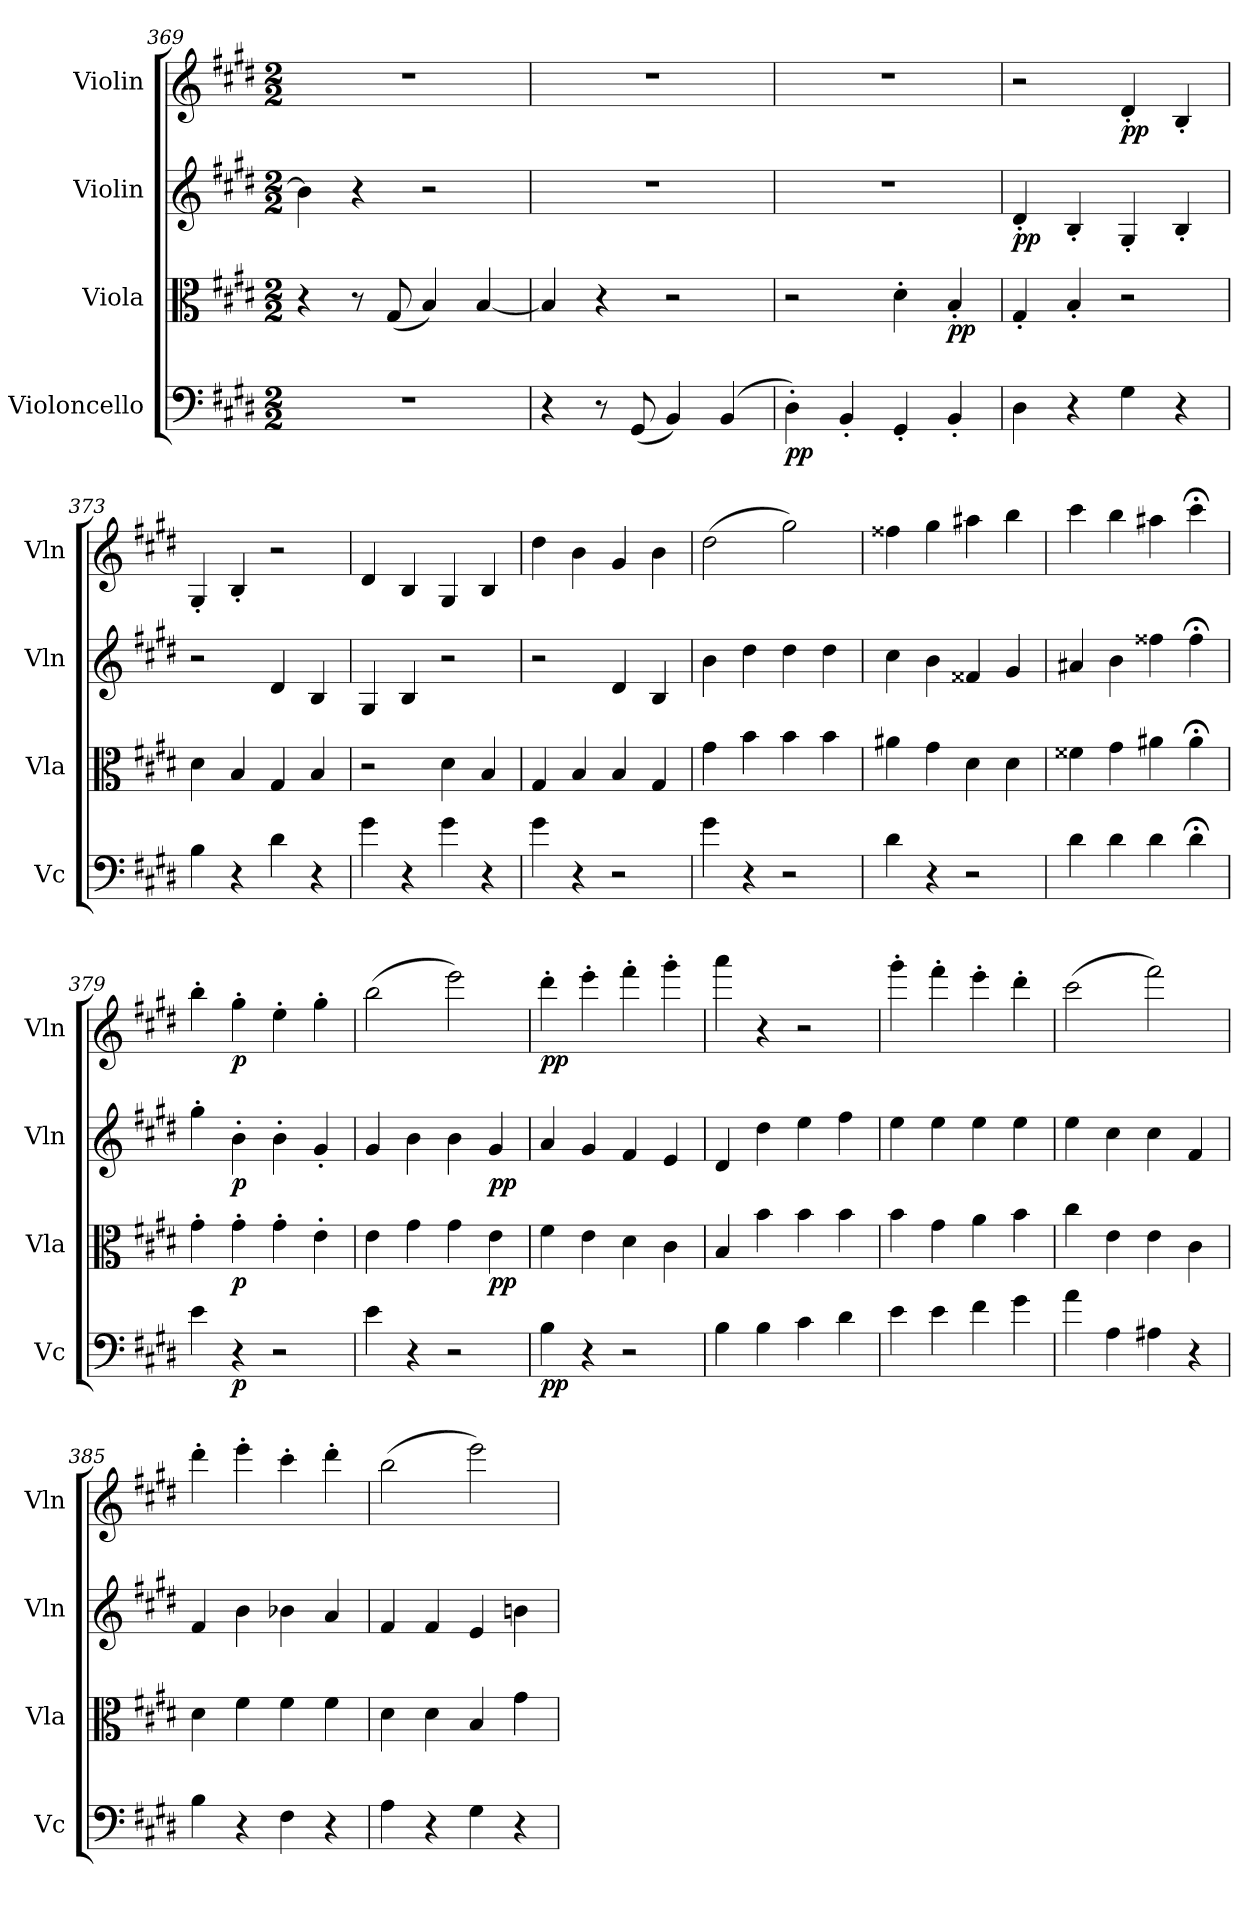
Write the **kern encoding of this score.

**kern	**dynam	**kern	**dynam	**kern	**dynam	**kern	**dynam
*part4	*part4	*part3	*part3	*part2	*part2	*part1	*part1
*staff4	*staff4	*staff3	*staff3	*staff2	*staff2	*staff1	*staff1
*I"Violoncello	*	*I"Viola	*	*I"Violin	*	*I"Violin	*
*I'Vc	*	*I'Vla	*	*I'Vln	*	*I'Vln	*
*clefF4	*	*clefC3	*	*clefG2	*	*clefG2	*
*k[f#c#g#d#]	*	*k[f#c#g#d#]	*	*k[f#c#g#d#]	*	*k[f#c#g#d#]	*
*M2/2	*	*M2/2	*	*M2/2	*	*M2/2	*
=369	=369	=369	=369	=369	=369	=369	=369
1r	.	4r	.	4b\]	.	1r	.
.	.	8r	.	4r	.	.	.
.	.	(8G#/	.	.	.	.	.
.	.	4B/)	.	2r	.	.	.
.	.	[4B/	.	.	.	.	.
=370	=370	=370	=370	=370	=370	=370	=370
4r	.	4B/]	.	1r	.	1r	.
8r	.	4r	.	.	.	.	.
(8GG#/	.	.	.	.	.	.	.
4BB/)	.	2r	.	.	.	.	.
(4BB/	.	.	.	.	.	.	.
=371	=371	=371	=371	=371	=371	=371	=371
4D#'\)	pp	2r	.	1r	.	1r	.
4BB'/	.	.	.	.	.	.	.
4GG#'/	.	4d#'\	.	.	.	.	.
4BB'/	.	4B'/	pp	.	.	.	.
=372	=372	=372	=372	=372	=372	=372	=372
4D#\	.	4G#'/	.	4d#'/	pp	2r	.
4r	.	4B'/	.	4B'/	.	.	.
4G#\	.	2r	.	4G#'/	.	4d#'/	pp
4r	.	.	.	4B'/	.	4B'/	.
=373	=373	=373	=373	=373	=373	=373	=373
4B\	.	4d#\	.	2r	.	4G#'/	.
4r	.	4B/	.	.	.	4B'/	.
4d#\	.	4G#/	.	4d#/	.	2r	.
4r	.	4B/	.	4B/	.	.	.
=374	=374	=374	=374	=374	=374	=374	=374
4g#\	.	2r	.	4G#/	.	4d#/	.
4r	.	.	.	4B/	.	4B/	.
4g#\	.	4d#\	.	2r	.	4G#/	.
4r	.	4B/	.	.	.	4B/	.
=375	=375	=375	=375	=375	=375	=375	=375
4g#\	.	4G#/	.	2r	.	4dd#\	.
4r	.	4B/	.	.	.	4b\	.
2r	.	4B/	.	4d#/	.	4g#/	.
.	.	4G#/	.	4B/	.	4b\	.
=376	=376	=376	=376	=376	=376	=376	=376
4g#\	.	4g#\	.	4b\	.	(2dd#\	.
4r	.	4b\	.	4dd#\	.	.	.
2r	.	4b\	.	4dd#\	.	2gg#\)	.
.	.	4b\	.	4dd#\	.	.	.
=377	=377	=377	=377	=377	=377	=377	=377
4d#\	.	4a#X\	.	4cc#\	.	4ff##X\	.
4r	.	4g#\	.	4b\	.	4gg#\	.
2r	.	4d#\	.	4f##X/	.	4aa#X\	.
.	.	4d#\	.	4g#/	.	4bb\	.
=378	=378	=378	=378	=378	=378	=378	=378
4d#\	.	4f##X\	.	4a#X/	.	4ccc#\	.
4d#\	.	4g#\	.	4b\	.	4bb\	.
4d#\	.	4a#X\	.	4ff##X\	.	4aa#X\	.
4d#;<\	.	4a#;<\	.	4ff##;<\	.	4ccc#;<\	.
=379	=379	=379	=379	=379	=379	=379	=379
4e\	.	4g#'\	.	4gg#'\	.	4bb'\	.
4r	p	4g#'\	p	4b'\	p	4gg#'\	p
2r	.	4g#'\	.	4b'\	.	4ee'\	.
.	.	4e'\	.	4g#'/	.	4gg#'\	.
=380	=380	=380	=380	=380	=380	=380	=380
4e\	.	4e\	.	4g#/	.	(2bb\	.
4r	.	4g#\	.	4b\	.	.	.
2r	.	4g#\	.	4b\	.	2eee\)	.
.	.	4e\	pp	4g#/	pp	.	.
=381	=381	=381	=381	=381	=381	=381	=381
4B\	pp	4f#\	.	4a/	.	4ddd#'\	pp
4r	.	4e\	.	4g#/	.	4eee'\	.
2r	.	4d#\	.	4f#/	.	4fff#'\	.
.	.	4c#\	.	4e/	.	4ggg#'\	.
=382	=382	=382	=382	=382	=382	=382	=382
4B\	.	4B/	.	4d#/	.	4aaa\	.
4B\	.	4b\	.	4dd#\	.	4r	.
4c#\	.	4b\	.	4ee\	.	2r	.
4d#\	.	4b\	.	4ff#\	.	.	.
=383	=383	=383	=383	=383	=383	=383	=383
4e\	.	4b\	.	4ee\	.	4ggg#'\	.
4e\	.	4g#\	.	4ee\	.	4fff#'\	.
4f#\	.	4a\	.	4ee\	.	4eee'\	.
4g#\	.	4b\	.	4ee\	.	4ddd#'\	.
=384	=384	=384	=384	=384	=384	=384	=384
4a\	.	4cc#\	.	4ee\	.	(2ccc#\	.
4A\	.	4e\	.	4cc#\	.	.	.
4A#X\	.	4e\	.	4cc#\	.	2fff#\)	.
4r	.	4c#\	.	4f#/	.	.	.
=385	=385	=385	=385	=385	=385	=385	=385
4B\	.	4d#\	.	4f#/	.	4ddd#'\	.
4r	.	4f#\	.	4b\	.	4eee'\	.
4F#\	.	4f#\	.	4b-X\	.	4ccc#'\	.
4r	.	4f#\	.	4a/	.	4ddd#'\	.
=386	=386	=386	=386	=386	=386	=386	=386
4A\	.	4d#\	.	4f#/	.	(2bb\	.
4r	.	4d#\	.	4f#/	.	.	.
4G#\	.	4B/	.	4e/	.	2eee\)	.
4r	.	4g#\	.	4bn\	.	.	.
=	=	=	=	=	=	=	=
*-	*-	*-	*-	*-	*-	*-	*-
